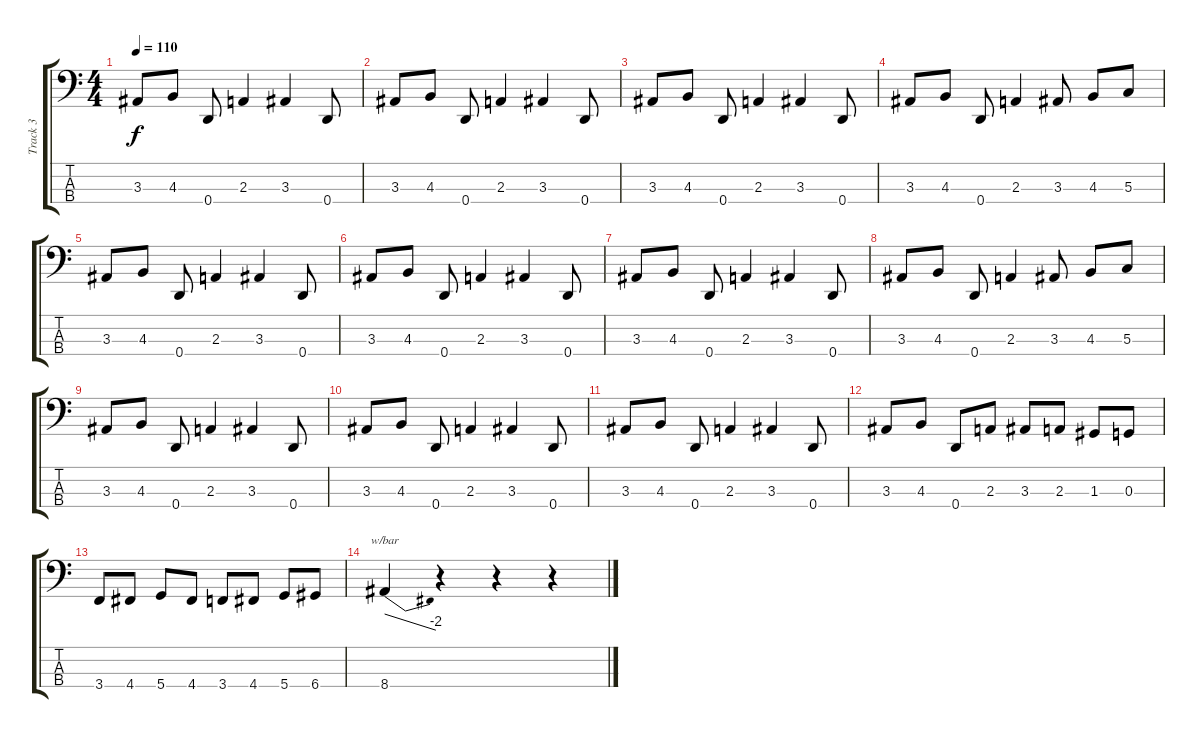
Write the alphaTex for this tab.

\track ("Track 3" "Track 3") {instrument electricbassfinger}
\staff {score tabs}
\tuning (F2 C2 G1 D1) {hide}
\ts (4 4)
\tempo 110
\clef f4
\ks c
3.3.8{dy f} 4.3.8 0.4.8 2.3.4 3.3.4 0.4.8 |
3.3.8 4.3.8 0.4.8 2.3.4 3.3.4 0.4.8 |
3.3.8 4.3.8 0.4.8 2.3.4 3.3.4 0.4.8 |
3.3.8 4.3.8 0.4.8 2.3.4 3.3.8 4.3.8 5.3.8 |
3.3.8 4.3.8 0.4.8 2.3.4 3.3.4 0.4.8 |
3.3.8 4.3.8 0.4.8 2.3.4 3.3.4 0.4.8 |
3.3.8 4.3.8 0.4.8 2.3.4 3.3.4 0.4.8 |
3.3.8 4.3.8 0.4.8 2.3.4 3.3.8 4.3.8 5.3.8 |
3.3.8 4.3.8 0.4.8 2.3.4 3.3.4 0.4.8 |
3.3.8 4.3.8 0.4.8 2.3.4 3.3.4 0.4.8 |
3.3.8 4.3.8 0.4.8 2.3.4 3.3.4 0.4.8 |
3.3.8 4.3.8 0.4.8 2.3.8 3.3.8 2.3.8 1.3.8 0.3.8 |
3.4.8 4.4.8 5.4.8 4.4.8 3.4.8 4.4.8 5.4.8 6.4.8 |
8.4.4{tbe (dive default 0 0 60 -8)} r.4 r.4 r.4
